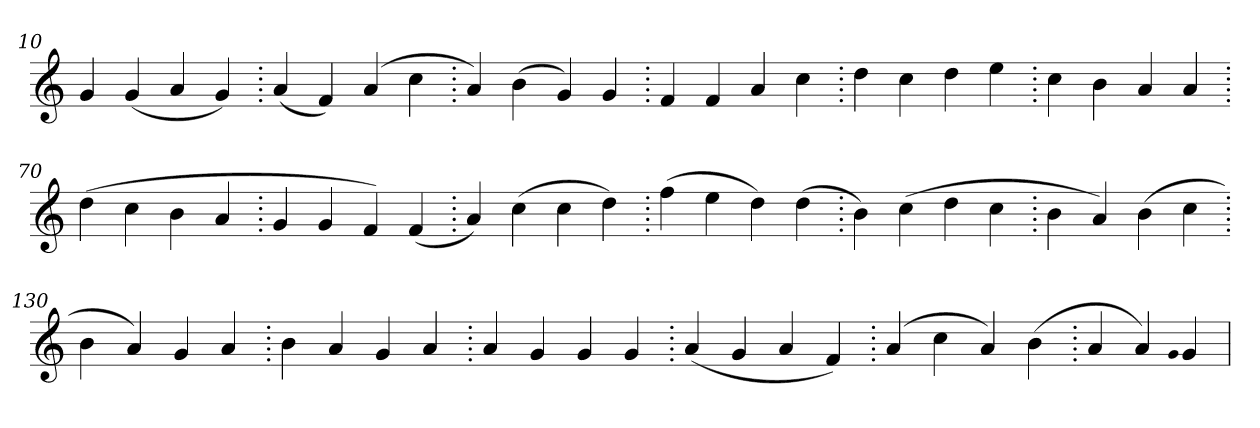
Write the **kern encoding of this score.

**kern
*part1
*staff1
*clefG2
=10.
4g
(>4g
4a
4g)
=20.
(>4a
4f)
(>4a
4cc
=30.
4a)
(>4b
4g)
4g
=40.
4f
4f
4a
4cc
=50.
4dd
4cc
4dd
4ee
=60.
4cc
4b
4a
4a
=70.
(>4dd
4cc
4b
4a
=80.
4g
4g
4f)
(>4f
=90.
4a)
(>4cc
4cc
4dd)
=100.
(>4ff
4ee
4dd)
(>4dd
=110.
4b)
(>4cc
4dd
4cc
=120.
4b
4a)
(>4b
4cc
=130.
4b
4a)
4g
4a
=140.
4b
4a
4g
4a
=150.
4a
4g
4g
4g
=160.
(>4a
4g
4a
4f)
=170.
(>4a
4cc
4a)
(>4b
=180.
4a
4a)
qqg
4g
=
*-
